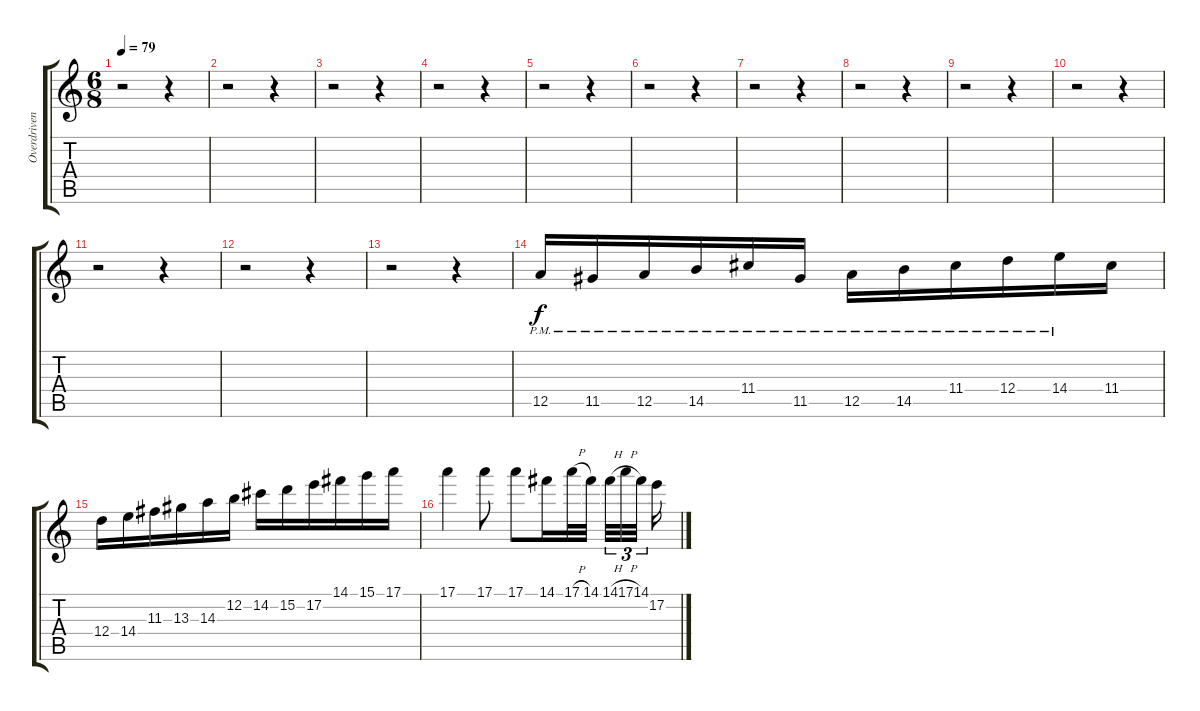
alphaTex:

\track ("Overdriven Guitar III" "Overdriven") {instrument overdrivenguitar}
\staff {score tabs}
\tuning (E4 B3 G3 D3 A2 D2) {hide}
\ts (6 8)
\tempo 79
\clef g2
\ks c
r.2{dy f} r.4 |
r.2 r.4 |
r.2 r.4 |
r.2 r.4 |
r.2 r.4 |
r.2 r.4 |
r.2 r.4 |
r.2 r.4 |
r.2 r.4 |
r.2 r.4 |
r.2 r.4 |
r.2 r.4 |
r.2 r.4 |
12.5{pm}.16{volume 16} 11.5{pm}.16 12.5{pm}.16 14.5{pm}.16 11.4{pm}.16 11.5{pm}.16 12.5{pm}.16 14.5{pm}.16 11.4{pm}.16 12.4{pm}.16 14.4{pm}.16 11.4.16 |
12.4.16{volume 13} 14.4.16 11.3.16 13.3.16 14.3.16 12.2.16 14.2.16 15.2.16 17.2.16 14.1.16 15.1.16 17.1.16 |
17.1.4 17.1.8 17.1.8 14.1.16 17.1{h}.32 14.1.32{beam splitsecondary} 14.1{h}.32{tu (3 2)} 17.1{h}.32{tu (3 2)} 14.1.32{tu (3 2) beam splitsecondary} 17.2{h}.16
